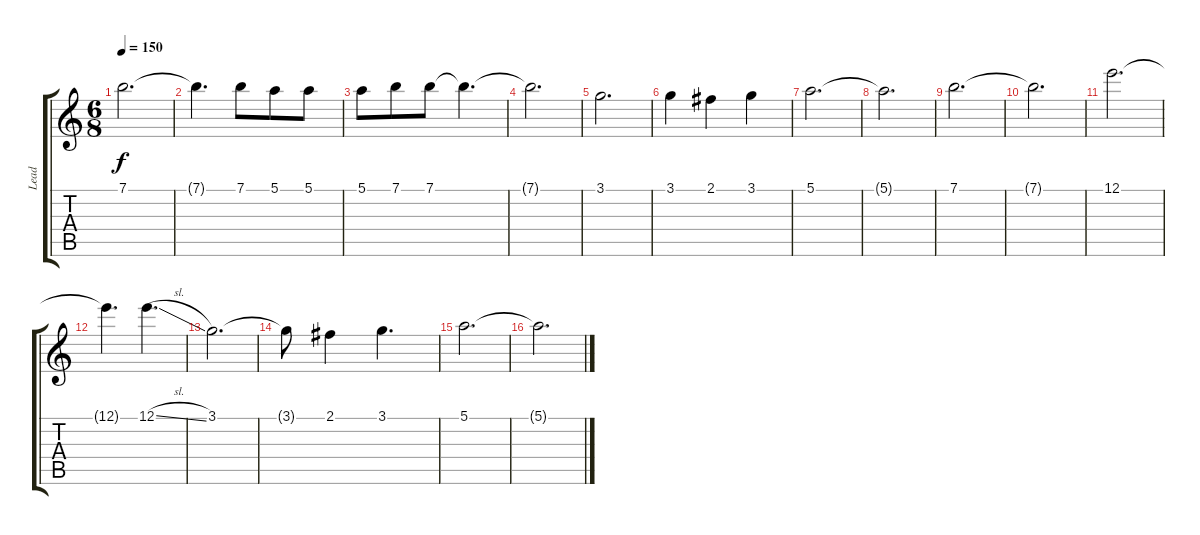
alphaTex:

\track ("Lead" "Lead") {instrument distortionguitar}
\staff {score tabs}
\tuning (E4 B3 G3 D3 A2 E2) {hide}
\ts (6 8)
\tempo 150
\clef g2
\ks c
7.1.2{d dy f} |
7.1{t}.4{d} 7.1.8 5.1.8 5.1.8 |
5.1.8 7.1.8 7.1.8 7.1{t}.4{d} |
7.1{t}.2{d} |
3.1.2{d} |
3.1.4 2.1.4 3.1.4 |
5.1.2{d} |
5.1{t}.2{d} |
7.1.2{d} |
7.1{t}.2{d} |
12.1.2{d} |
12.1{t}.4{d} 12.1{sl}.4{d} |
3.1.2{d} |
3.1{t}.8 2.1.4 3.1.4{d} |
5.1.2{d} |
5.1{t}.2{d}
